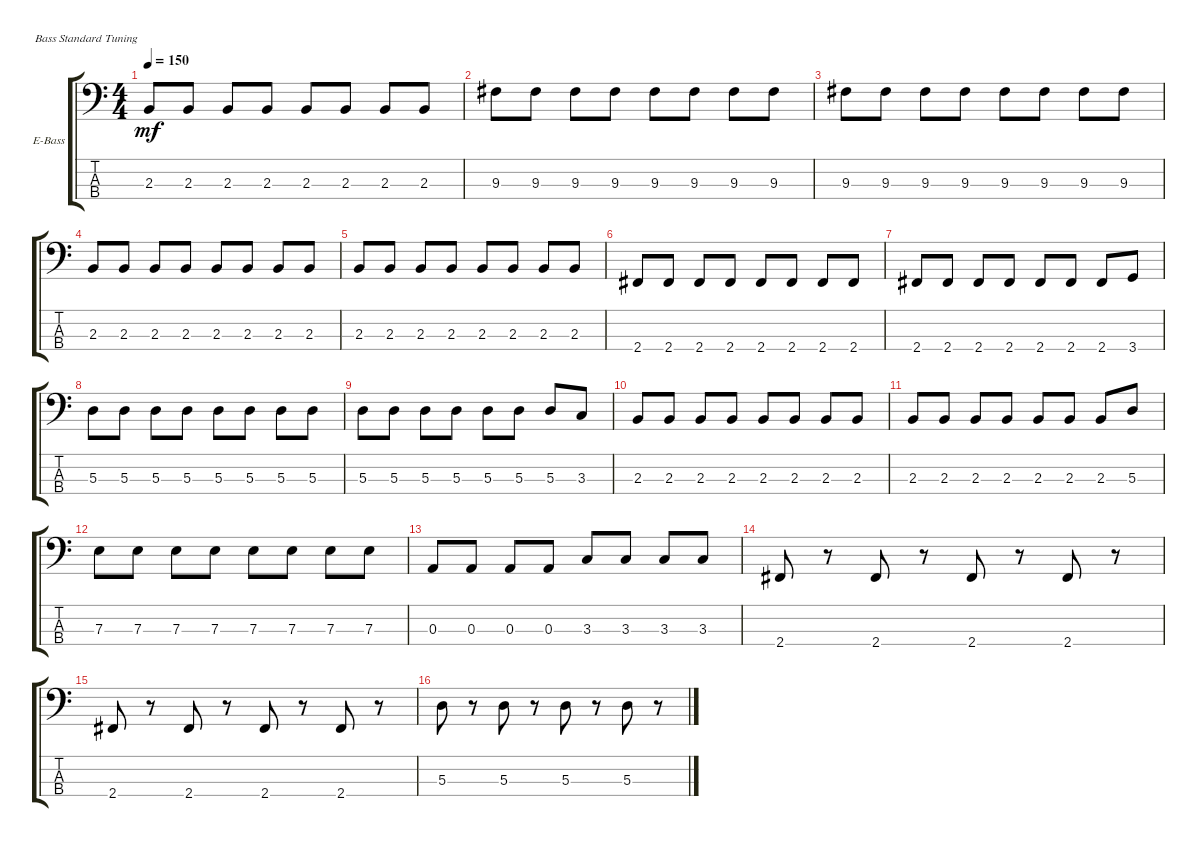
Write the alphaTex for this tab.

\bracketExtendMode groupsimilarinstruments
\firstSystemTrackNameOrientation horizontal
\otherSystemsTrackNameOrientation horizontal
\track ("Electric Bass" "E-Bass") {solo instrument electricbassfinger}
\staff {score tabs}
\tuning (G2 D2 A1 E1)
\ts (4 4)
\tempo 150
\clef f4
\scale
0.333333
\ks c
2.3.8{dy mf} 2.3.8 2.3.8 2.3.8 2.3.8 2.3.8 2.3.8 2.3.8 |
\scale
0.333333 9.3.8 9.3.8 9.3.8 9.3.8 9.3.8 9.3.8 9.3.8 9.3.8 |
\scale
0.333333 9.3.8 9.3.8 9.3.8 9.3.8 9.3.8 9.3.8 9.3.8 9.3.8 |
\scale
0.333333 2.3.8 2.3.8 2.3.8 2.3.8 2.3.8 2.3.8 2.3.8 2.3.8 |
\scale
0.333333 2.3.8 2.3.8 2.3.8 2.3.8 2.3.8 2.3.8 2.3.8 2.3.8 |
\scale
0.333333 2.4.8 2.4.8 2.4.8 2.4.8 2.4.8 2.4.8 2.4.8 2.4.8 |
\scale
0.333333 2.4.8 2.4.8 2.4.8 2.4.8 2.4.8 2.4.8 2.4.8 3.4.8 |
\scale
0.333333 5.3.8 5.3.8 5.3.8 5.3.8 5.3.8 5.3.8 5.3.8 5.3.8 |
\scale
0.333333 5.3.8 5.3.8 5.3.8 5.3.8 5.3.8 5.3.8 5.3.8 3.3.8 |
\scale
0.333333 2.3.8 2.3.8 2.3.8 2.3.8 2.3.8 2.3.8 2.3.8 2.3.8 |
\scale
0.333333 2.3.8 2.3.8 2.3.8 2.3.8 2.3.8 2.3.8 2.3.8 5.3.8 |
\scale
0.333333 7.3.8 7.3.8 7.3.8 7.3.8 7.3.8 7.3.8 7.3.8 7.3.8 |
\scale
0.333333 0.3.8 0.3.8 0.3.8 0.3.8 3.3.8 3.3.8 3.3.8 3.3.8 |
\scale
0.333333 2.4.8 r.8 2.4.8 r.8 2.4.8 r.8 2.4.8 r.8 |
\scale
0.333333 2.4.8 r.8 2.4.8 r.8 2.4.8 r.8 2.4.8 r.8 |
\scale
0.333333 5.3.8 r.8 5.3.8 r.8 5.3.8 r.8 5.3.8 r.8
